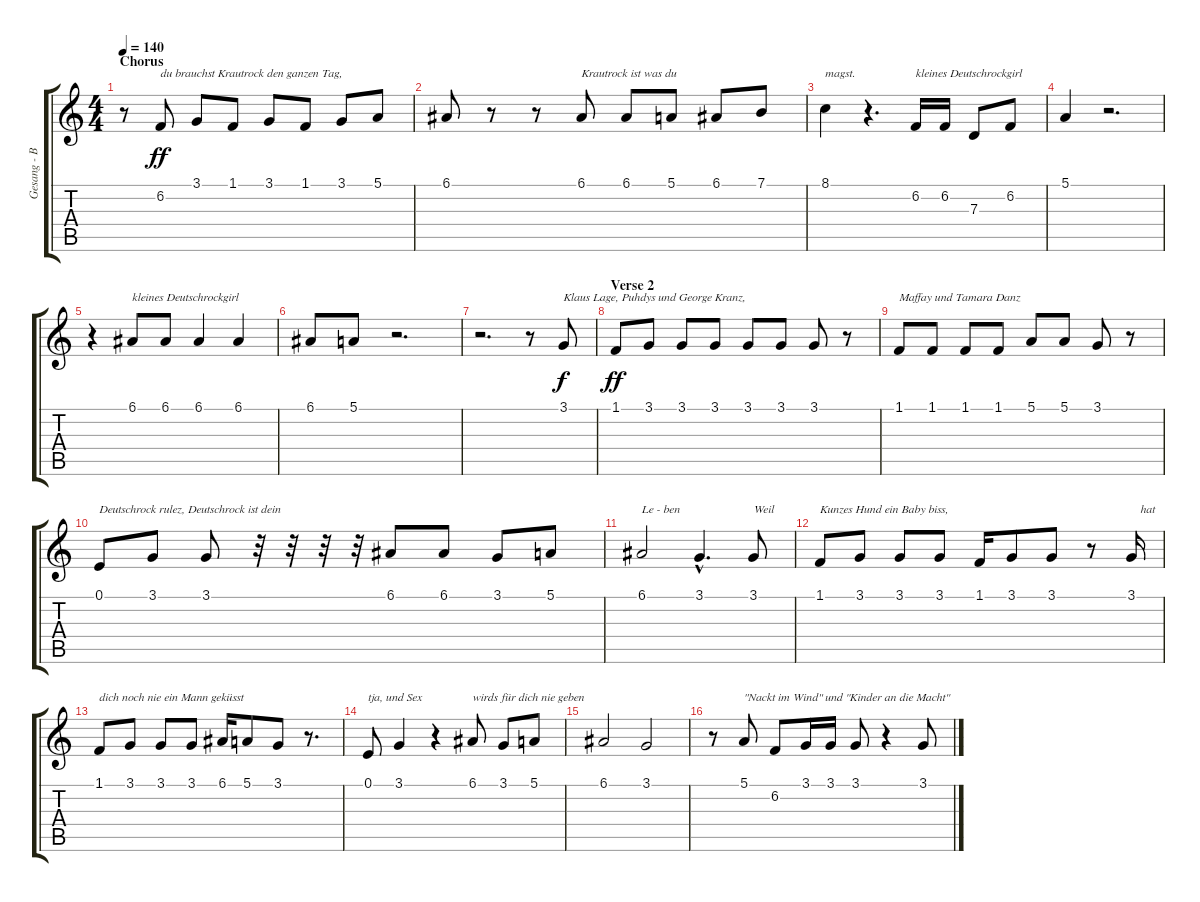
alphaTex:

\track ("Gesang - Bela B." "Gesang - B") {instrument lead8bassandlead}
\staff {score tabs}
\tuning (E4 B3 G3 D3 A2 E2) {hide}
\ts (4 4)
\section ("" "Chorus")
\tempo 140
\clef g2
\ks c
r.8{dy ff} 6.2.8{txt "du brauchst Krautrock den ganzen Tag,"} 3.1.8 1.1.8 3.1.8 1.1.8 3.1.8 5.1.8 |
6.1.8 r.8 r.8 6.1.8{txt "Krautrock ist was du"} 6.1.8 5.1.8 6.1.8 7.1.8 |
8.1.4{txt "magst."} r.4{d} 6.2.16{txt "kleines Deutschrockgirl"} 6.2.16 7.3.8 6.2.8 |
5.1.4 r.2{d} |
r.4 6.1.8{txt "kleines Deutschrockgirl"} 6.1.8 6.1.4 6.1.4 |
6.1.8 5.1.8 r.2{d} |
r.2{d} r.8 3.1.8{txt "Klaus Lage, Puhdys und George Kranz," dy f} |
\section ("" "Verse 2")
1.1.8{dy ff} 3.1.8 3.1.8 3.1.8 3.1.8 3.1.8 3.1.8 r.8 |
1.1.8{txt "Maffay und Tamara Danz"} 1.1.8 1.1.8 1.1.8 5.1.8 5.1.8 3.1.8 r.8 |
0.1.8{txt "Deutschrock rulez, Deutschrock ist dein"} 3.1.8 3.1.8 r.32 r.32 r.32 r.32 6.1.8 6.1.8 3.1.8 5.1.8 |
6.1.2{txt "Le - ben"} 3.1{hac}.4{d} 3.1.8{txt "Weil"} |
1.1.8{txt "Kunzes Hund ein Baby biss,"} 3.1.8 3.1.8 3.1.8 1.1.16 3.1.8 3.1.8 r.8 3.1.16{txt "   hat"} |
1.1.8{txt "dich noch nie ein Mann geküsst"} 3.1.8 3.1.8 3.1.8 6.1.16 5.1.8 3.1.8 r.8{d} |
0.1.8{txt "tja, und Sex"} 3.1.4 r.4 6.1.8{txt "wirds für dich nie geben"} 3.1.8 5.1.8 |
6.1.2 3.1.2 |
r.8 5.1.8{txt "\"Nackt im Wind\" und \"Kinder an die Macht\""} 6.2.8 3.1.16 3.1.16 3.1.8 r.4 3.1.8
